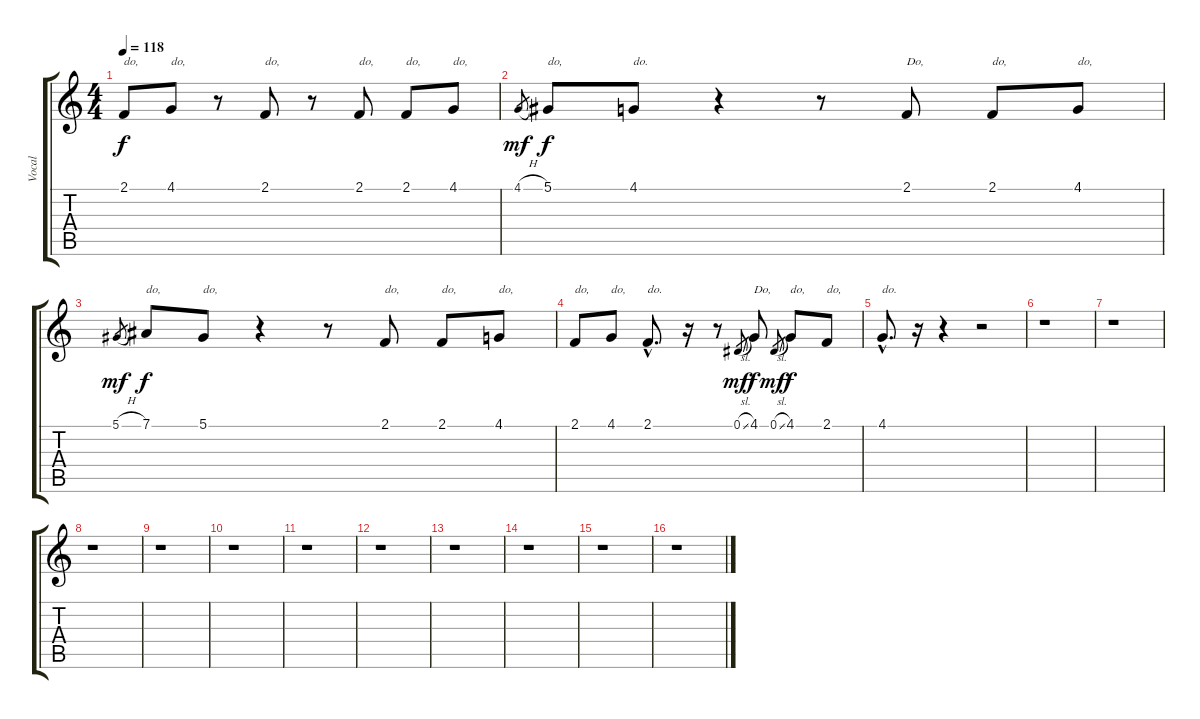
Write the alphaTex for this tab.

\track ("Vocal" "Vocal") {instrument flute}
\staff {score tabs}
\tuning (Eb4 Bb3 Gb3 Db3 Ab2 Eb2) {hide}
\ts (4 4)
\tempo 118
\clef g2
\ks c
2.1.8{txt "do," dy f} 4.1.8{txt "do,"} r.8 2.1.8{txt "do,"} r.8 2.1.8{txt "do,"} 2.1.8{txt "do,"} 4.1.8{txt "do,"} |
4.1{h}.8{gr dy mf} 5.1.8{txt "do," dy f} 4.1.8{txt "do."} r.4 r.8 2.1.8{txt "Do,"} 2.1.8{txt "do,"} 4.1.8{txt "do,"} |
5.1{h}.8{gr dy mf} 7.1.8{txt "do," dy f} 5.1.8{txt "do,"} r.4 r.8 2.1.8{txt "do,"} 2.1.8{txt "do,"} 4.1.8{txt "do,"} |
2.1.8{txt "do,"} 4.1.8{txt "do,"} 2.1{hac}.8{d txt "do."} r.16 r.8 0.1{sl}.8{gr dy mf} 4.1.8{txt "Do," dy f} 0.1{sl}.8{gr dy mf} 4.1.8{txt "do," dy f} 2.1.8{txt "do,"} |
4.1{hac}.8{d txt "do."} r.16 r.4 r.2 |
r.1 |
r.1 |
r.1 |
r.1 |
r.1 |
r.1 |
r.1 |
r.1 |
r.1 |
r.1 |
r.1
